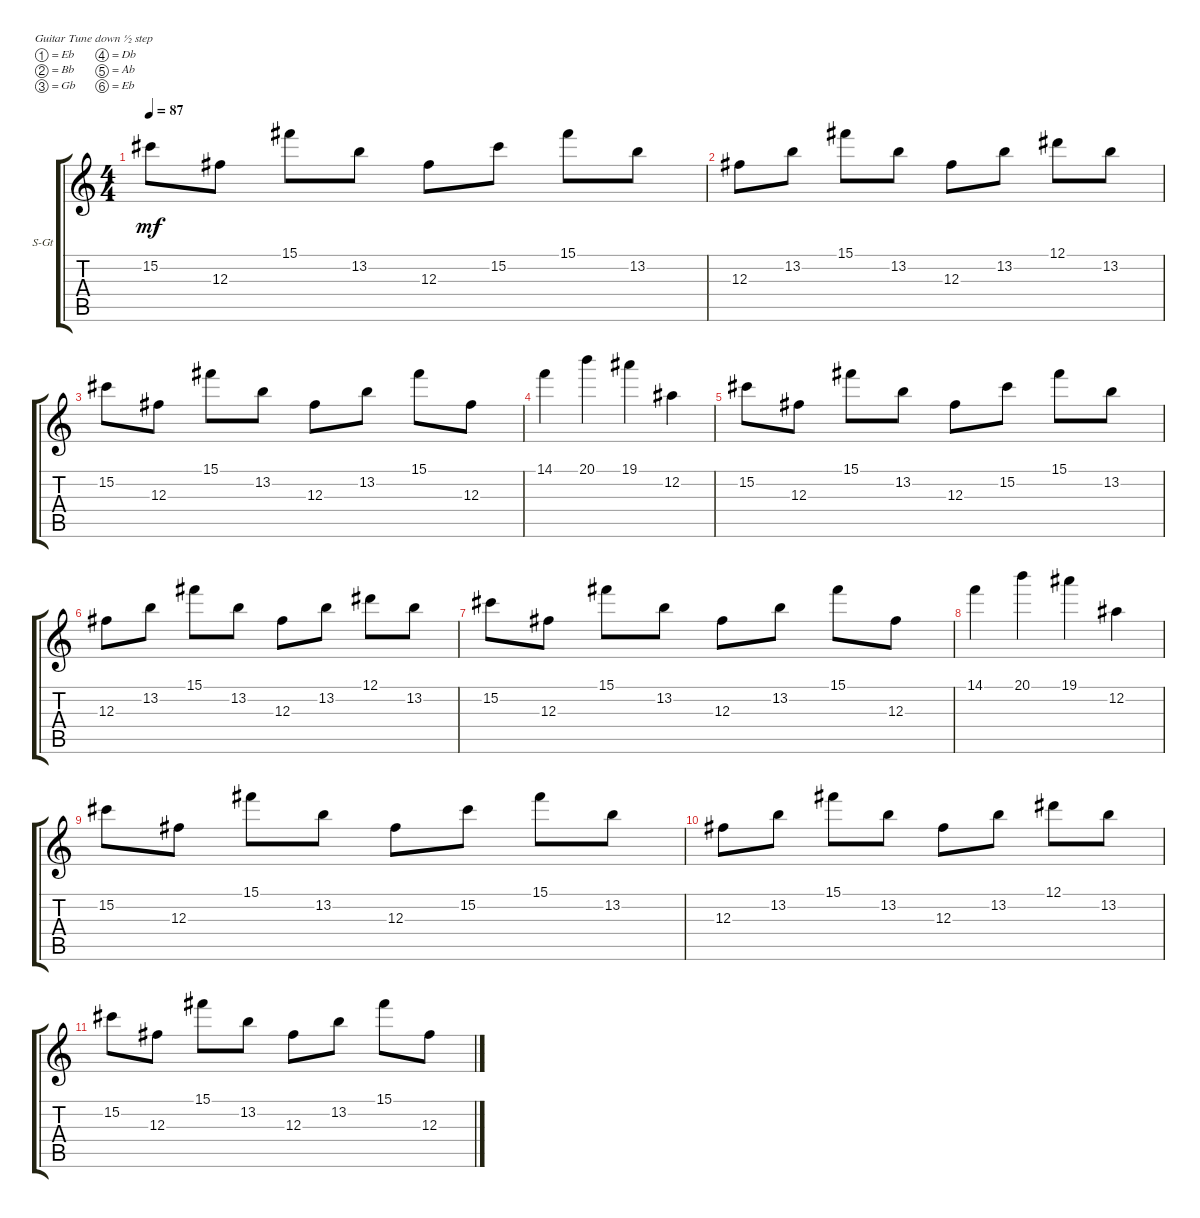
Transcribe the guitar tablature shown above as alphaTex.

\defaultSystemsLayout 4
\bracketExtendMode groupsimilarinstruments
\firstSystemTrackNameOrientation horizontal
\otherSystemsTrackNameOrientation horizontal
\track ("Arpeggio" "S-Gt") {instrument acousticguitarsteel}
\staff {score tabs}
\tuning (Eb4 Bb3 Gb3 Db3 Ab2 Eb2)
\ts (4 4)
\tempo 87
\clef g2
\scale
0.333333
\ks c
15.2.8{dy mf} 12.3.8 15.1.8 13.2.8 12.3.8 15.2.8 15.1.8 13.2.8 |
\scale
0.333333 12.3.8 13.2.8 15.1.8 13.2.8 12.3.8 13.2.8 12.1.8 13.2.8 |
\scale
0.333333 15.2.8 12.3.8 15.1.8 13.2.8 12.3.8 13.2.8 15.1.8 12.3.8 |
\scale
0.333333 14.1.4 20.1.4 19.1.4 12.2.4 |
\scale
0.333333 15.2.8 12.3.8 15.1.8 13.2.8 12.3.8 15.2.8 15.1.8 13.2.8 |
\scale
0.333333 12.3.8 13.2.8 15.1.8 13.2.8 12.3.8 13.2.8 12.1.8 13.2.8 |
\scale
0.333333 15.2.8 12.3.8 15.1.8 13.2.8 12.3.8 13.2.8 15.1.8 12.3.8 |
\scale
0.333333 14.1.4 20.1.4 19.1.4 12.2.4 |
\scale
0.333333 15.2.8 12.3.8 15.1.8 13.2.8 12.3.8 15.2.8 15.1.8 13.2.8 |
\scale
0.333333 12.3.8 13.2.8 15.1.8 13.2.8 12.3.8 13.2.8 12.1.8 13.2.8 |
\scale
0.333333 15.2.8 12.3.8 15.1.8 13.2.8 12.3.8 13.2.8 15.1.8 12.3.8 |
\scale
0.333333 |
\scale
0.333333 |
\scale
0.333333 |
\scale
0.333333 |
\scale
0.333333
